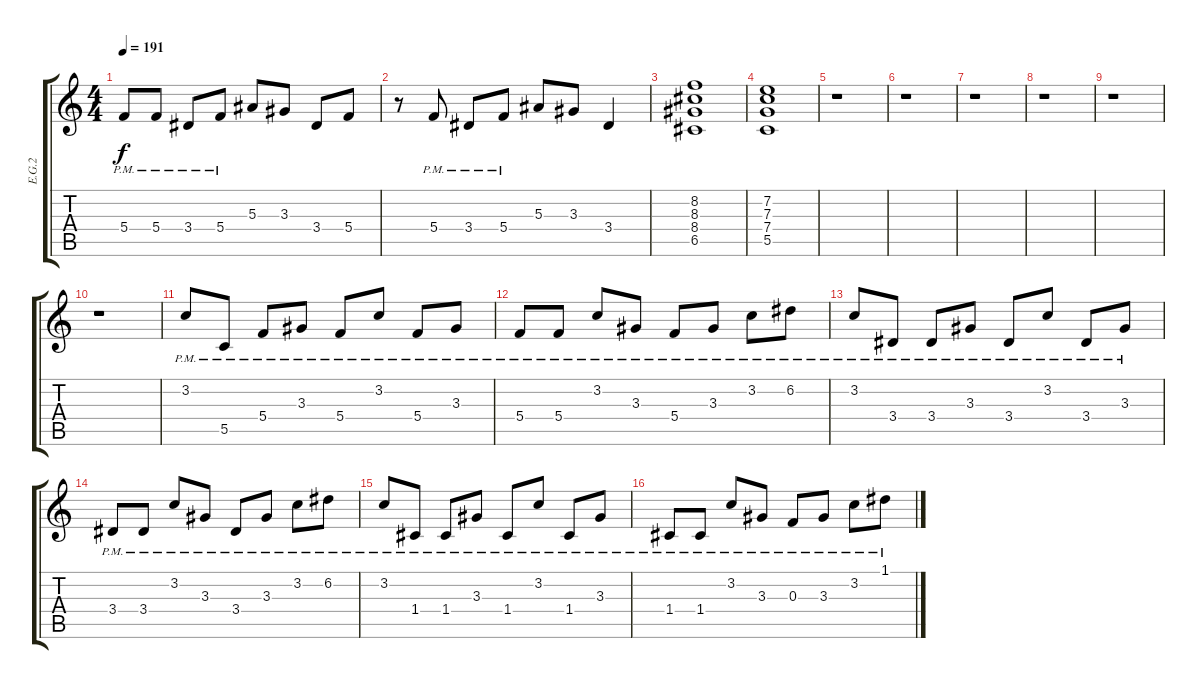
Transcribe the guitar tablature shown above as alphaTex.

\track ("E.G.2" "E.G.2") {instrument distortionguitar}
\staff {score tabs}
\tuning (D4 A3 F3 C3 G2 C2) {hide}
\ts (4 4)
\tempo 191
\clef g2
\ks c
5.4{pm}.8{dy f} 5.4{pm}.8 3.4{pm}.8 5.4{pm}.8 5.3.8 3.3.8 3.4.8 5.4.8 |
r.8 5.4{pm}.8 3.4{pm}.8 5.4{pm}.8 5.3.8 3.3.8 3.4.4 |
(8.2 8.3 8.4 6.5).1 |
(7.2 7.3 7.4 5.5).1 |
r.1 |
r.1 |
r.1 |
r.1 |
r.1 |
r.1 |
3.2{pm}.8 5.5{pm}.8 5.4{pm}.8 3.3{pm}.8 5.4{pm}.8 3.2{pm}.8 5.4{pm}.8 3.3{pm}.8 |
5.4{pm}.8 5.4{pm}.8 3.2{pm}.8 3.3{pm}.8 5.4{pm}.8 3.3{pm}.8 3.2{pm}.8 6.2{pm}.8 |
3.2{pm}.8 3.4{pm}.8 3.4{pm}.8 3.3{pm}.8 3.4{pm}.8 3.2{pm}.8 3.4{pm}.8 3.3{pm}.8 |
3.4{pm}.8 3.4{pm}.8 3.2{pm}.8 3.3{pm}.8 3.4{pm}.8 3.3{pm}.8 3.2{pm}.8 6.2{pm}.8 |
3.2{pm}.8 1.4{pm}.8 1.4{pm}.8 3.3{pm}.8 1.4{pm}.8 3.2{pm}.8 1.4{pm}.8 3.3{pm}.8 |
1.4{pm}.8 1.4{pm}.8 3.2{pm}.8 3.3{pm}.8 0.3{pm}.8 3.3{pm}.8 3.2{pm}.8 1.1{pm}.8
